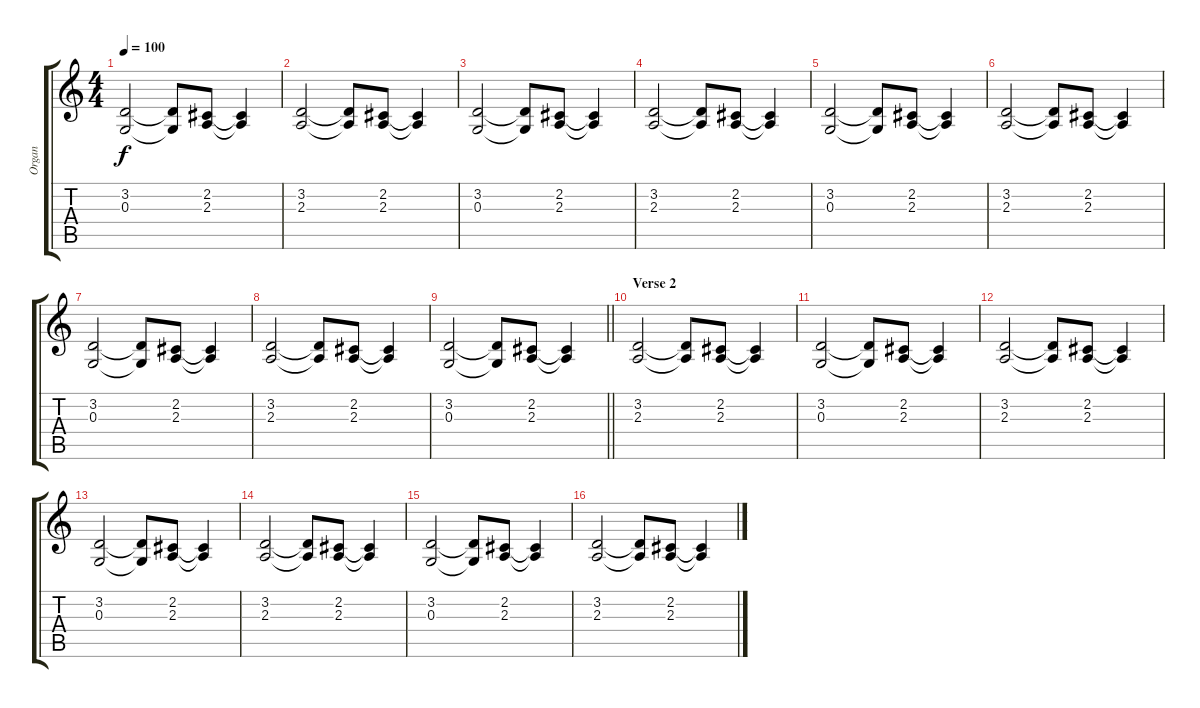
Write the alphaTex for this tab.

\track ("Organ" "Organ") {instrument percussiveorgan}
\staff {score tabs}
\tuning (E4 B3 G3 D3 A2 E2) {hide}
\ts (4 4)
\tempo 100
\clef g2
\ks c
(3.2 0.3).2{dy f} (3.2{t} 0.3{t}).8 (2.2 2.3).8 (2.2{t} 2.3{t}).4 |
(3.2 2.3).2 (3.2{t} 2.3{t}).8 (2.2 2.3).8 (2.2{t} 2.3{t}).4 |
(3.2 0.3).2 (3.2{t} 0.3{t}).8 (2.2 2.3).8 (2.2{t} 2.3{t}).4 |
(3.2 2.3).2 (3.2{t} 2.3{t}).8 (2.2 2.3).8 (2.2{t} 2.3{t}).4 |
(3.2 0.3).2 (3.2{t} 0.3{t}).8 (2.2 2.3).8 (2.2{t} 2.3{t}).4 |
(3.2 2.3).2 (3.2{t} 2.3{t}).8 (2.2 2.3).8 (2.2{t} 2.3{t}).4 |
(3.2 0.3).2 (3.2{t} 0.3{t}).8 (2.2 2.3).8 (2.2{t} 2.3{t}).4 |
(3.2 2.3).2 (3.2{t} 2.3{t}).8 (2.2 2.3).8 (2.2{t} 2.3{t}).4 |
\barLineRight lightlight
(3.2 0.3).2 (3.2{t} 0.3{t}).8 (2.2 2.3).8 (2.2{t} 2.3{t}).4 |
\section ("" "Verse 2")
(3.2 2.3).2 (3.2{t} 2.3{t}).8 (2.2 2.3).8 (2.2{t} 2.3{t}).4 |
(3.2 0.3).2 (3.2{t} 0.3{t}).8 (2.2 2.3).8 (2.2{t} 2.3{t}).4 |
(3.2 2.3).2 (3.2{t} 2.3{t}).8 (2.2 2.3).8 (2.2{t} 2.3{t}).4 |
(3.2 0.3).2 (3.2{t} 0.3{t}).8 (2.2 2.3).8 (2.2{t} 2.3{t}).4 |
(3.2 2.3).2 (3.2{t} 2.3{t}).8 (2.2 2.3).8 (2.2{t} 2.3{t}).4 |
(3.2 0.3).2 (3.2{t} 0.3{t}).8 (2.2 2.3).8 (2.2{t} 2.3{t}).4 |
(3.2 2.3).2 (3.2{t} 2.3{t}).8 (2.2 2.3).8 (2.2{t} 2.3{t}).4
